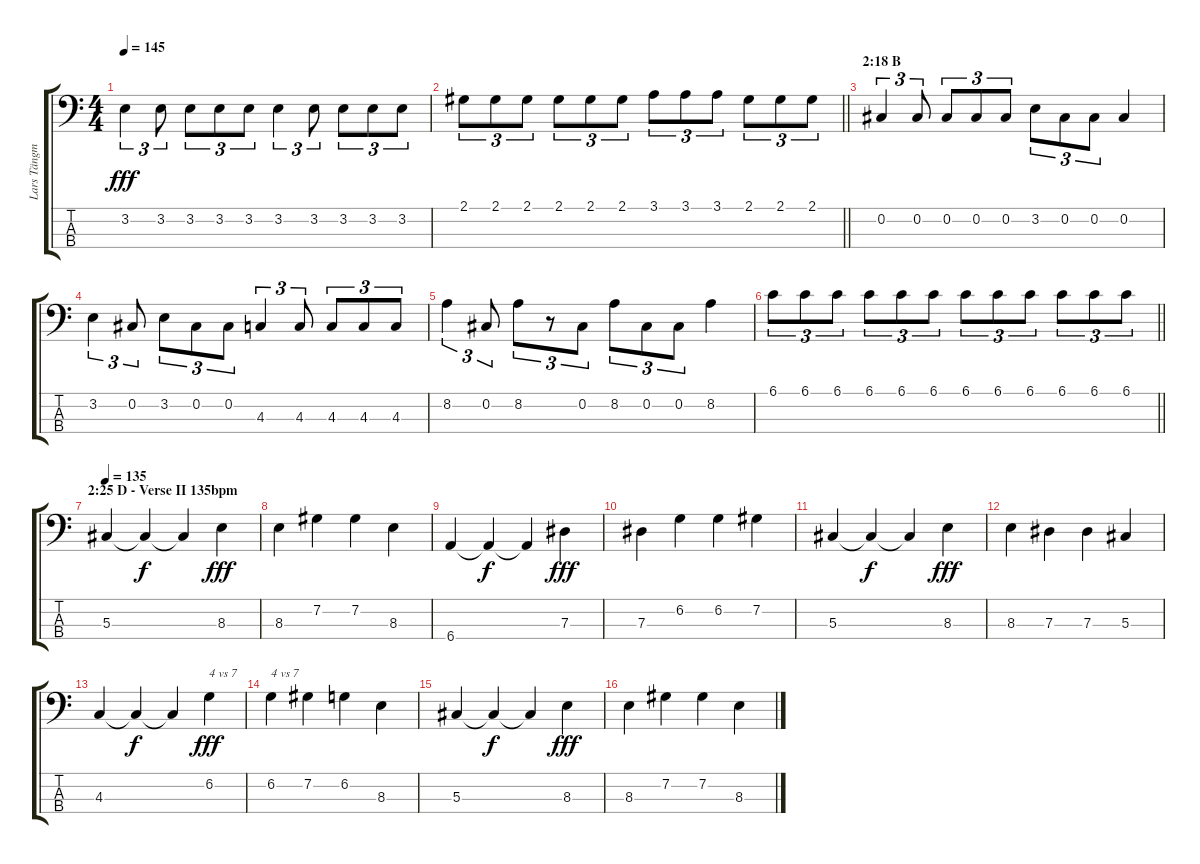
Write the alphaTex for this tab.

\track ("Lars Tängmark (D# Tuning)" "Lars Tängm") {instrument fretlessbass}
\staff {score tabs}
\tuning (Gb2 Db2 Ab1 Eb1) {hide}
\ts (4 4)
\tempo 145
\clef f4
\ks c
3.2.4{tu (3 2) dy fff} 3.2.8{tu (3 2)} 3.2.8{tu (3 2)} 3.2.8{tu (3 2)} 3.2.8{tu (3 2)} 3.2.4{tu (3 2)} 3.2.8{tu (3 2)} 3.2.8{tu (3 2)} 3.2.8{tu (3 2)} 3.2.8{tu (3 2)} |
\barLineRight lightlight
2.1.8{tu (3 2)} 2.1.8{tu (3 2)} 2.1.8{tu (3 2)} 2.1.8{tu (3 2)} 2.1.8{tu (3 2)} 2.1.8{tu (3 2)} 3.1.8{tu (3 2)} 3.1.8{tu (3 2)} 3.1.8{tu (3 2)} 2.1.8{tu (3 2)} 2.1.8{tu (3 2)} 2.1.8{tu (3 2)} |
\section ("" "2:18 B")
0.2.4{tu (3 2)} 0.2.8{tu (3 2)} 0.2.8{tu (3 2)} 0.2.8{tu (3 2)} 0.2.8{tu (3 2)} 3.2.8{tu (3 2)} 0.2.8{tu (3 2)} 0.2.8{tu (3 2)} 0.2.4 |
3.2.4{tu (3 2)} 0.2.8{tu (3 2)} 3.2.8{tu (3 2)} 0.2.8{tu (3 2)} 0.2.8{tu (3 2)} 4.3.4{tu (3 2)} 4.3.8{tu (3 2)} 4.3.8{tu (3 2)} 4.3.8{tu (3 2)} 4.3.8{tu (3 2)} |
8.2.4{tu (3 2)} 0.2.8{tu (3 2)} 8.2.8{tu (3 2)} r.8{tu (3 2)} 0.2.8{tu (3 2)} 8.2.8{tu (3 2)} 0.2.8{tu (3 2)} 0.2.8{tu (3 2)} 8.2.4 |
\barLineRight lightlight
6.1.8{tu (3 2)} 6.1.8{tu (3 2)} 6.1.8{tu (3 2)} 6.1.8{tu (3 2)} 6.1.8{tu (3 2)} 6.1.8{tu (3 2)} 6.1.8{tu (3 2)} 6.1.8{tu (3 2)} 6.1.8{tu (3 2)} 6.1.8{tu (3 2)} 6.1.8{tu (3 2)} 6.1.8{tu (3 2)} |
\section ("" "2:25 D - Verse II 135bpm")
\tempo 135
5.3.4 5.3{t}.4{dy f} 5.3{t}.4 8.3.4{dy fff} |
8.3.4 7.2.4 7.2.4 8.3.4 |
6.4.4 6.4{t}.4{dy f} 6.4{t}.4 7.3.4{dy fff} |
7.3.4 6.2.4 6.2.4 7.2.4 |
5.3.4 5.3{t}.4{dy f} 5.3{t}.4 8.3.4{dy fff} |
8.3.4 7.3.4 7.3.4 5.3.4 |
4.3.4 4.3{t}.4{dy f} 4.3{t}.4 6.2.4{txt "4 vs 7" dy fff} |
6.2.4{txt "4 vs 7"} 7.2.4 6.2.4 8.3.4 |
5.3.4 5.3{t}.4{dy f} 5.3{t}.4 8.3.4{dy fff} |
8.3.4 7.2.4 7.2.4 8.3.4
